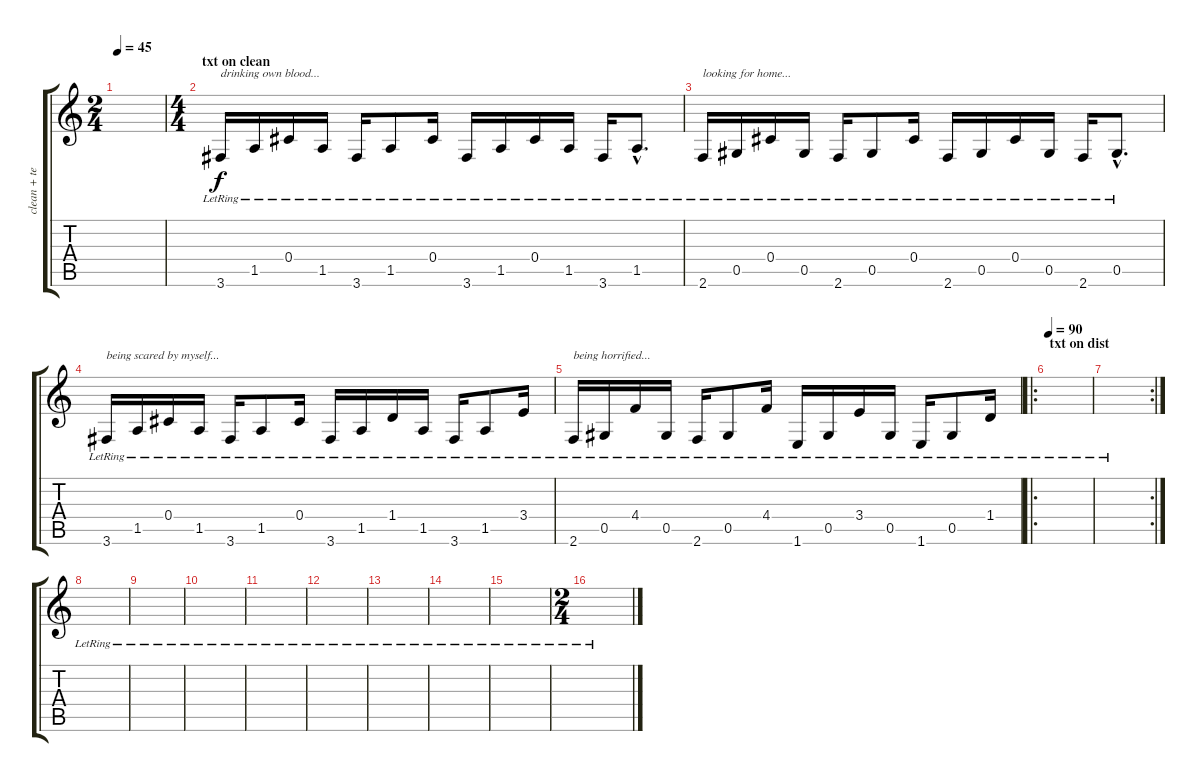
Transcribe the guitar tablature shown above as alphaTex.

\track ("clean + text" "clean + te") {instrument acousticguitarnylon}
\staff {score tabs}
\tuning (Eb4 Bb3 Gb3 Db3 Ab2 Eb2) {hide}
\ts (2 4)
\tempo 45
\clef g2
\ks c
|
\ts (4 4)
\section ("" "txt on clean")
3.6{lr}.16{txt "drinking own blood..."} 1.5{lr}.16 0.4{lr}.16 1.5{lr}.16 3.6{lr}.16 1.5{lr}.8 0.4{lr}.16 3.6{lr}.16 1.5{lr}.16 0.4{lr}.16 1.5{lr}.16 3.6{lr}.16 1.5{hac lr}.8{d} |
2.6{lr}.16{txt "looking for home..."} 0.5{lr}.16 0.4{lr}.16 0.5{lr}.16 2.6{lr}.16 0.5{lr}.8 0.4{lr}.16 2.6{lr}.16 0.5{lr}.16 0.4{lr}.16 0.5{lr}.16 2.6{lr}.16 0.5{hac lr}.8{d} |
3.6{lr}.16{txt "being scared by myself..."} 1.5{lr}.16 0.4{lr}.16 1.5{lr}.16 3.6{lr}.16 1.5{lr}.8 0.4{lr}.16 3.6{lr}.16 1.5{lr}.16 1.4{lr}.16 1.5{lr}.16 3.6{lr}.16 1.5{lr}.8 3.4{lr}.16 |
2.6{lr}.16{txt "being horrified..."} 0.5{lr}.16 4.4{lr}.16 0.5{lr}.16 2.6{lr}.16 0.5{lr}.8 4.4{lr}.16 1.6{lr}.16 0.5{lr}.16 3.4{lr}.16 0.5{lr}.16 1.6{lr}.16 0.5{lr}.8 1.4{lr}.16 |
\ro
\section ("" "txt on dist")
\tempo 90
|
\rc 2
|
|
|
|
|
|
|
|
|
\ts (2 4)
